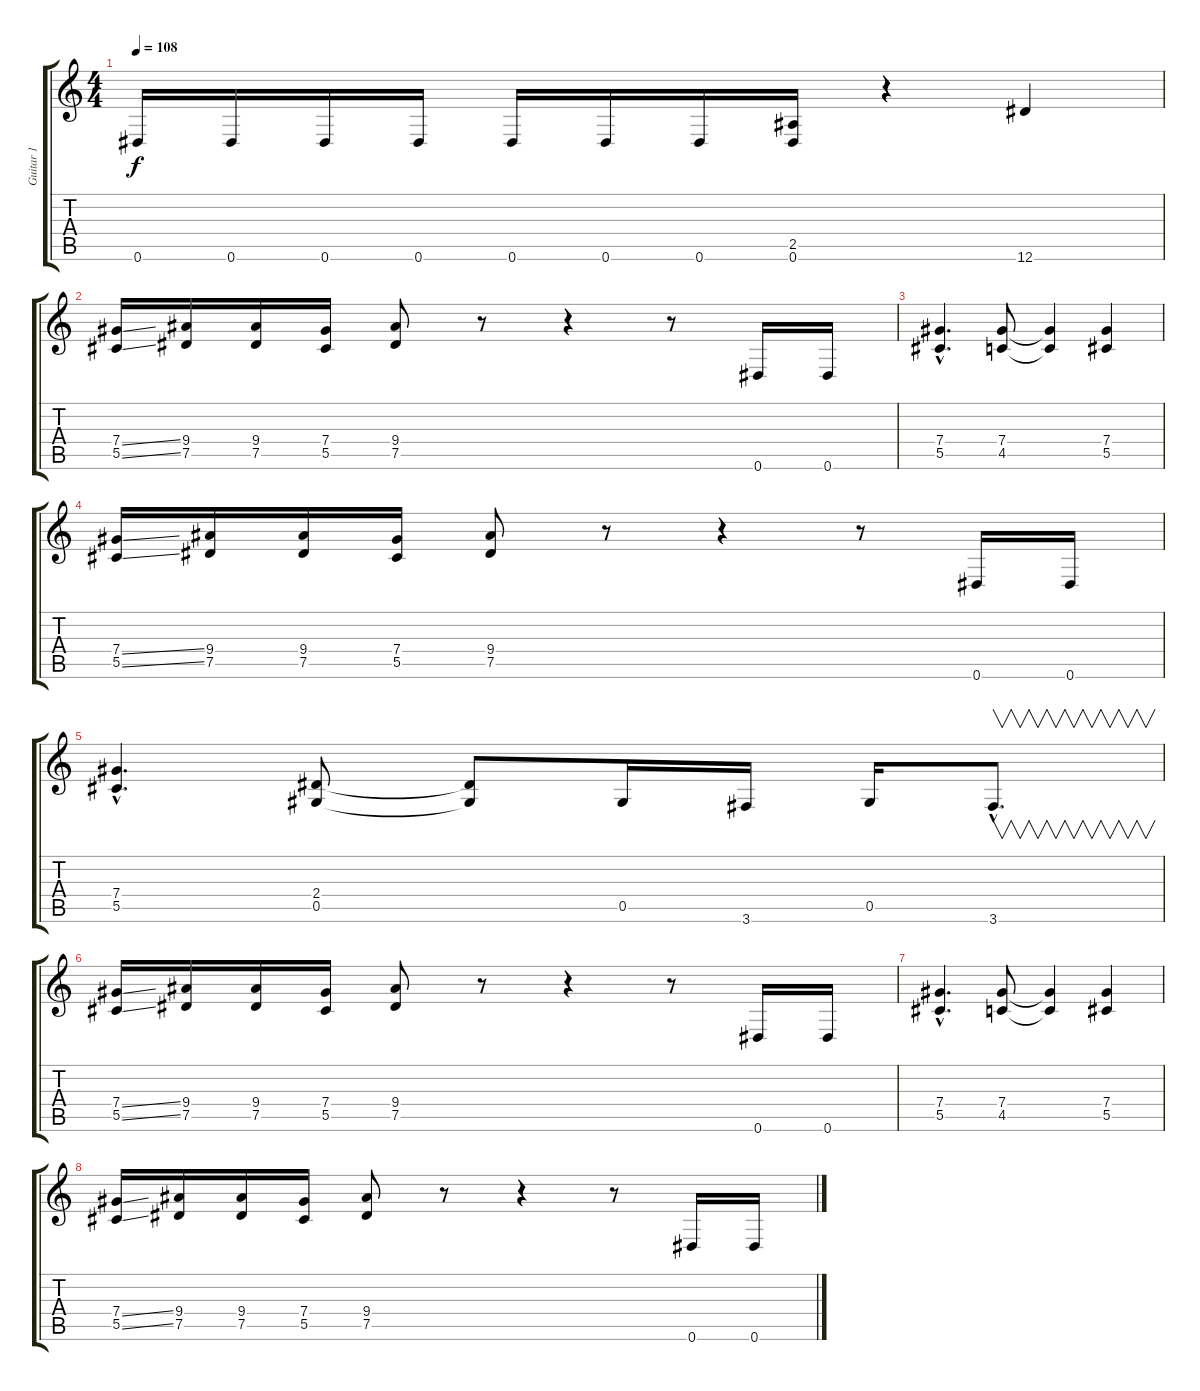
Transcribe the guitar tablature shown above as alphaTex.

\track ("Guitar 1" "Guitar 1") {instrument distortionguitar}
\staff {score tabs}
\tuning (Eb4 Bb3 Gb3 Db3 Ab2 Eb2) {hide}
\ts (4 4)
\tempo 108
\clef g2
\ks c
0.6.16{dy f} 0.6.16 0.6.16 0.6.16 0.6.16 0.6.16 0.6.16 (2.5 0.6).16 r.4 12.6.4 |
(7.4{ss} 5.5{ss}).16 (9.4 7.5).16 (9.4 7.5).16 (7.4 5.5).16 (9.4 7.5).8 r.8 r.4 r.8 0.6.16 0.6.16 |
(7.4{hac} 5.5{hac}).4{d} (7.4 4.5).8 (7.4{t} 4.5{t}).4 (7.4 5.5).4 |
(7.4{ss} 5.5{ss}).16 (9.4 7.5).16 (9.4 7.5).16 (7.4 5.5).16 (9.4 7.5).8 r.8 r.4 r.8 0.6.16 0.6.16 |
(7.4{hac} 5.5{hac}).4{d} (2.4 0.5).8 (2.4{t} 0.5{t}).8 0.5.16 3.6.16 0.5.16 3.6{hac}.8{v d} |
(7.4{ss} 5.5{ss}).16 (9.4 7.5).16 (9.4 7.5).16 (7.4 5.5).16 (9.4 7.5).8 r.8 r.4 r.8 0.6.16 0.6.16 |
(7.4{hac} 5.5{hac}).4{d} (7.4 4.5).8 (7.4{t} 4.5{t}).4 (7.4 5.5).4 |
(7.4{ss} 5.5{ss}).16 (9.4 7.5).16 (9.4 7.5).16 (7.4 5.5).16 (9.4 7.5).8 r.8 r.4 r.8 0.6.16 0.6.16
